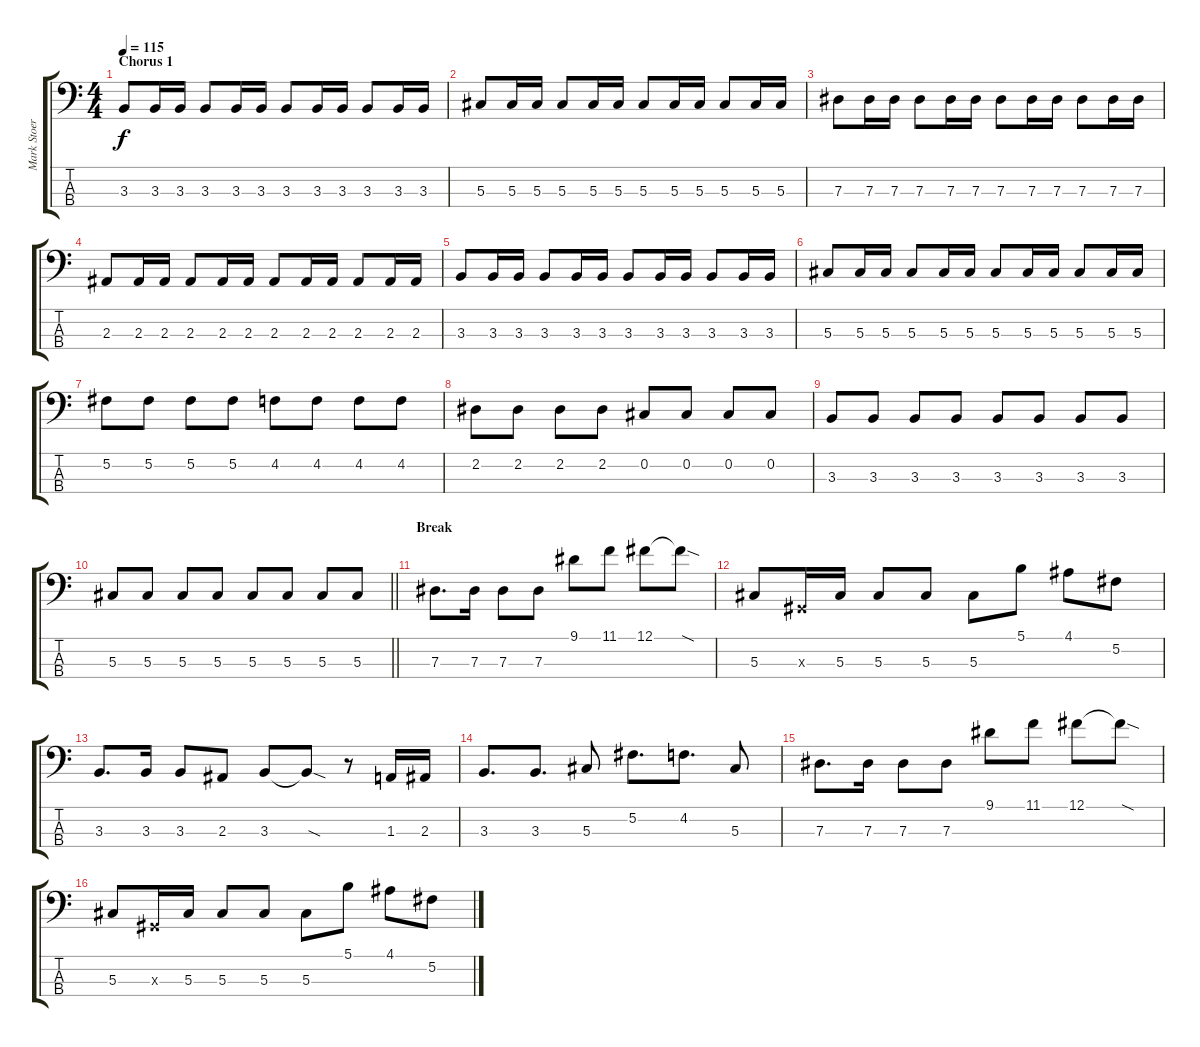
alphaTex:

\track ("Mark Stoermer (Bass)" "Mark Stoer") {instrument electricbasspick}
\staff {score tabs}
\tuning (Gb2 Db2 Ab1 Eb1) {hide}
\ts (4 4)
\section ("" "Chorus 1")
\tempo 115
\clef f4
\ks c
3.3.8{dy f} 3.3.16 3.3.16 3.3.8 3.3.16 3.3.16 3.3.8 3.3.16 3.3.16 3.3.8 3.3.16 3.3.16 |
5.3.8 5.3.16 5.3.16 5.3.8 5.3.16 5.3.16 5.3.8 5.3.16 5.3.16 5.3.8 5.3.16 5.3.16 |
7.3.8 7.3.16 7.3.16 7.3.8 7.3.16 7.3.16 7.3.8 7.3.16 7.3.16 7.3.8 7.3.16 7.3.16 |
2.3.8 2.3.16 2.3.16 2.3.8 2.3.16 2.3.16 2.3.8 2.3.16 2.3.16 2.3.8 2.3.16 2.3.16 |
3.3.8 3.3.16 3.3.16 3.3.8 3.3.16 3.3.16 3.3.8 3.3.16 3.3.16 3.3.8 3.3.16 3.3.16 |
5.3.8 5.3.16 5.3.16 5.3.8 5.3.16 5.3.16 5.3.8 5.3.16 5.3.16 5.3.8 5.3.16 5.3.16 |
5.2.8 5.2.8 5.2.8 5.2.8 4.2.8 4.2.8 4.2.8 4.2.8 |
2.2.8 2.2.8 2.2.8 2.2.8 0.2.8 0.2.8 0.2.8 0.2.8 |
3.3.8 3.3.8 3.3.8 3.3.8 3.3.8 3.3.8 3.3.8 3.3.8 |
\barLineRight lightlight
5.3.8 5.3.8 5.3.8 5.3.8 5.3.8 5.3.8 5.3.8 5.3.8 |
\section ("" "Break")
7.3.8{d} 7.3.16 7.3.8 7.3.8 9.1.8 11.1.8 12.1.8 12.1{sod t}.8 |
5.3.8 0.3{x}.16 5.3.16 5.3.8 5.3.8 5.3.8 5.1.8 4.1.8 5.2.8 |
3.3.8{d} 3.3.16 3.3.8 2.3.8 3.3.8 3.3{sod t}.8 r.8 1.3.16 2.3.16 |
3.3.8{d} 3.3.8{d} 5.3.8 5.2.8{d} 4.2.8{d} 5.3.8 |
7.3.8{d} 7.3.16 7.3.8 7.3.8 9.1.8 11.1.8 12.1.8 12.1{sod t}.8 |
5.3.8 0.3{x}.16 5.3.16 5.3.8 5.3.8 5.3.8 5.1.8 4.1.8 5.2.8
